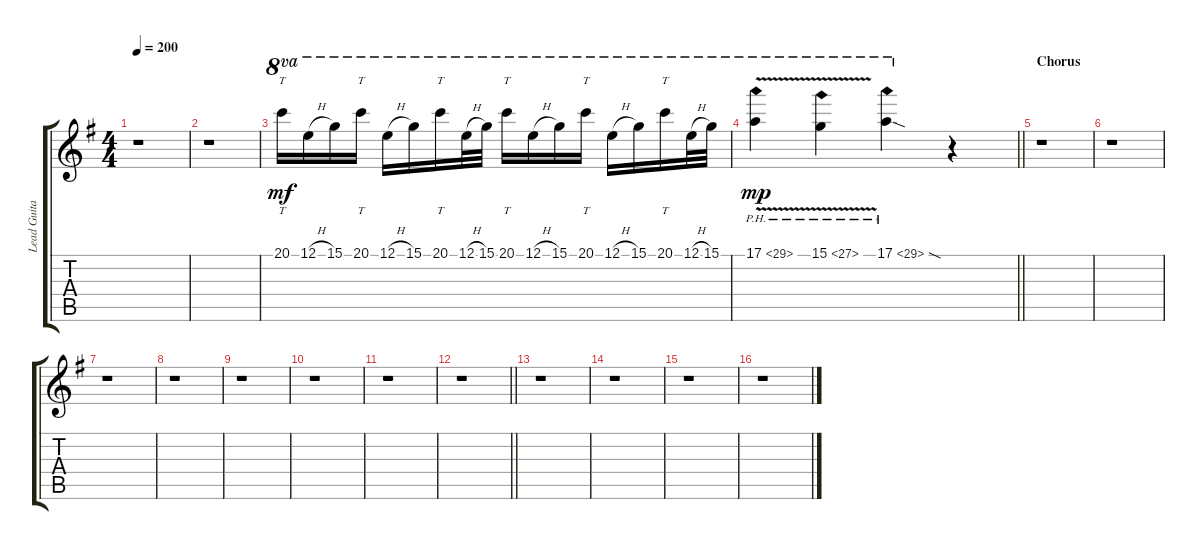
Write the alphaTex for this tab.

\track ("Lead Guitar A" "Lead Guita") {instrument overdrivenguitar}
\staff {score tabs}
\tuning (E4 B3 G3 D3 A2 E2) {hide}
\ts (4 4)
\tempo 200
\clef g2
\ks g
r.1{dy f} |
r.1 |
20.1.16{tt ot 8va dy mf} 12.1{h}.16{ot 8va} 15.1.16{ot 8va} 20.1.16{tt ot 8va} 12.1{h}.16{ot 8va} 15.1.16{ot 8va} 20.1.16{tt ot 8va} 12.1{h}.32{ot 8va} 15.1.32{ot 8va} 20.1.16{tt ot 8va} 12.1{h}.16{ot 8va} 15.1.16{ot 8va} 20.1.16{tt ot 8va} 12.1{h}.16{ot 8va} 15.1.16{ot 8va} 20.1.16{tt ot 8va} 12.1{h}.32{ot 8va} 15.1.32{ot 8va} |
\barLineRight lightlight
17.1{ph 12 v}.4{ot 8va dy mp} 15.1{ph 12 v}.4{ot 8va} 17.1{ph 12 sod}.4{ot 8va} r.4 |
\section ("" "Chorus")
r.1 |
r.1 |
r.1 |
r.1 |
r.1 |
r.1 |
r.1 |
\barLineRight lightlight
r.1 |
\section ("" "")
r.1 |
r.1 |
r.1 |
r.1
